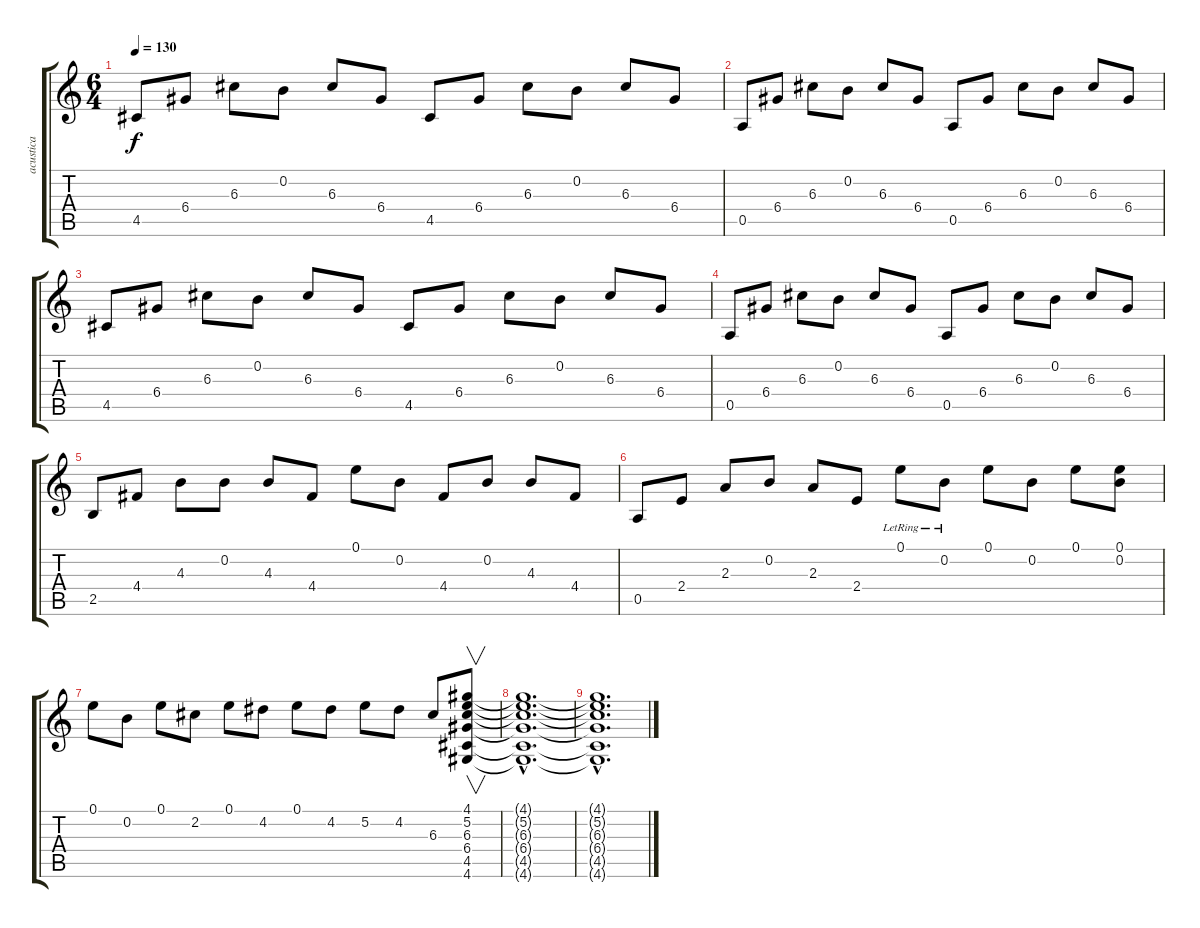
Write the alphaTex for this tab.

\track ("acustica" "acustica") {instrument acousticguitarsteel}
\staff {score tabs}
\tuning (E4 B3 G3 D3 A2 E2) {hide}
\ts (6 4)
\tempo 130
\clef g2
\ks c
4.5.8{dy f} 6.4.8 6.3.8 0.2.8 6.3.8 6.4.8 4.5.8 6.4.8 6.3.8 0.2.8 6.3.8 6.4.8 |
0.5.8 6.4.8 6.3.8 0.2.8 6.3.8 6.4.8 0.5.8 6.4.8 6.3.8 0.2.8 6.3.8 6.4.8 |
4.5.8 6.4.8 6.3.8 0.2.8 6.3.8 6.4.8 4.5.8 6.4.8 6.3.8 0.2.8 6.3.8 6.4.8 |
0.5.8 6.4.8 6.3.8 0.2.8 6.3.8 6.4.8 0.5.8 6.4.8 6.3.8 0.2.8 6.3.8 6.4.8 |
2.5.8 4.4.8 4.3.8 0.2.8 4.3.8 4.4.8 0.1.8 0.2.8 4.4.8 0.2.8 4.3.8 4.4.8 |
0.5.8 2.4.8 2.3.8 0.2.8 2.3.8 2.4.8 0.1{lr}.8 0.2{lr}.8 0.1.8 0.2.8 0.1.8 (0.1 0.2).8 |
0.1.8 0.2.8 0.1.8 2.2.8 0.1.8 4.2.8 0.1.8 4.2.8 5.2.8 4.2.8 6.3.8 (4.1 5.2 6.3 6.4 4.5 4.6).8{v} |
(4.1{hac t} 5.2{hac t} 6.3{hac t} 6.4{hac t} 4.5{hac t} 4.6{hac t}).1{d} |
(4.1{hac t} 5.2{hac t} 6.3{hac t} 6.4{hac t} 4.5{hac t} 4.6{hac t}).1{d}
